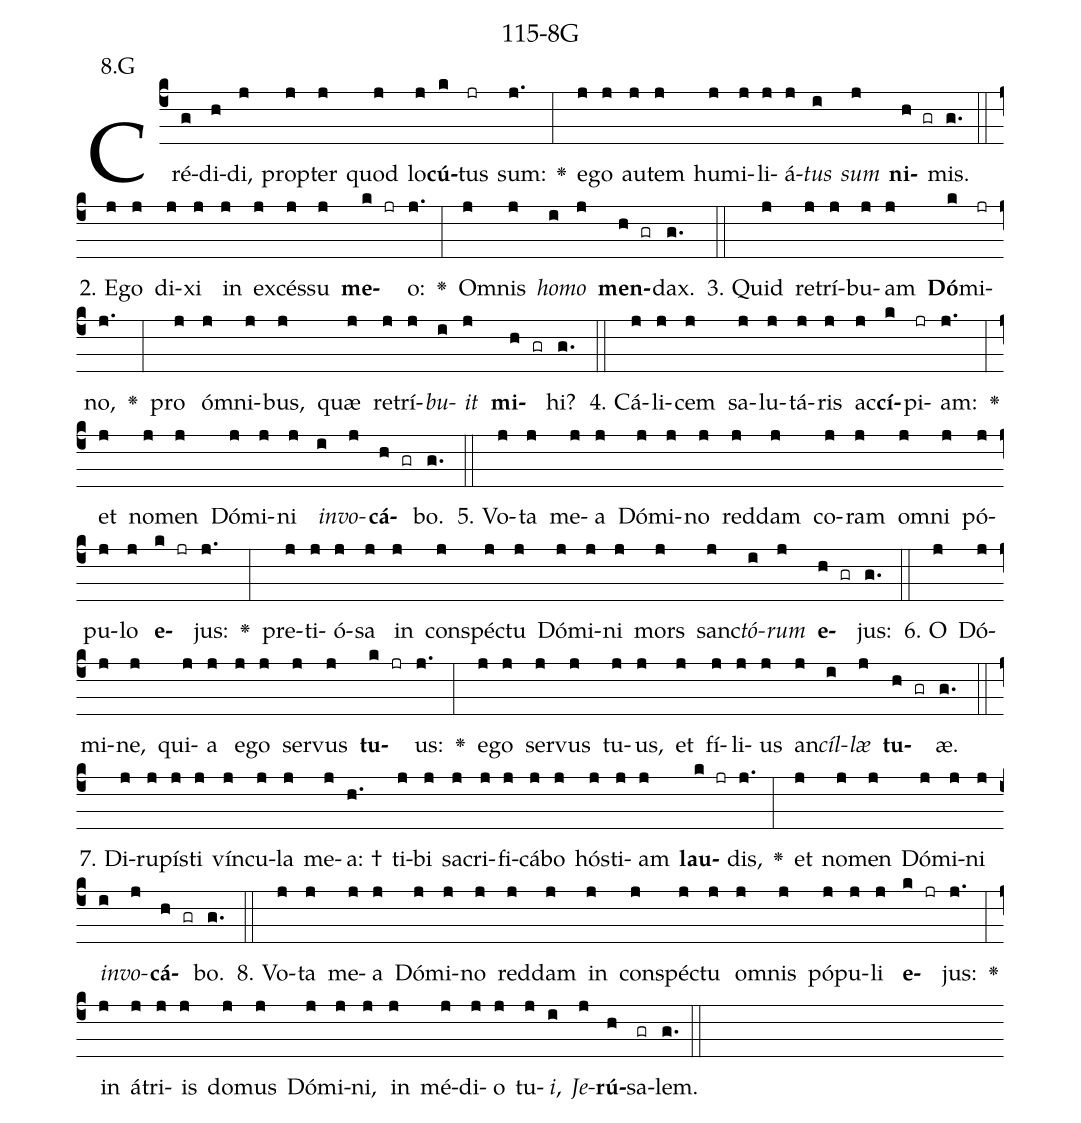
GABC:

name: 115-8G;
annotation: 8.G;
%%
(c4)Cré(g)di(h)di,(j) prop(j)ter(j) quod(j) lo(j)<b>cú</b>(k)tus(jr) sum:(j.) <v>\greheightstar</v>(:) e(j)go(j) au(j)tem(j) hu(j)mi(j)li(j)á(j)<i>tus</i>(i) <i>sum</i>(j) <b>ni</b>(h gr)mis.(g.) (::)
2. E(j)go(j) di(j)xi(j) in(j) ex(j)cés(j)su(j) <b>me</b>(k jr)o:(j.) <v>\greheightstar</v>(:) Om(j)nis(j) <i>ho</i>(i)<i>mo</i>(j) <b>men</b>(h gr)dax.(g.) (::)
3. Quid(j) re(j)trí(j)bu(j)am(j) <b>Dó</b>(k)mi(jr)no,(j.) <v>\greheightstar</v>(:) pro(j) óm(j)ni(j)bus,(j) quæ(j) re(j)trí(j)<i>bu</i>(i)<i>it</i>(j) <b>mi</b>(h gr)hi?(g.) (::)
4. Cá(j)li(j)cem(j) sa(j)lu(j)tá(j)ris(j) ac(j)<b>cí</b>(k)pi(jr)am:(j.) <v>\greheightstar</v>(:) et(j) no(j)men(j) Dó(j)mi(j)ni(j) <i>in</i>(i)<i>vo</i>(j)<b>cá</b>(h gr)bo.(g.) (::)
5. Vo(j)ta(j) me(j)a(j) Dó(j)mi(j)no(j) red(j)dam(j) co(j)ram(j) om(j)ni(j) pó(j)pu(j)lo(j) <b>e</b>(k jr)jus:(j.) <v>\greheightstar</v>(:) pre(j)ti(j)ó(j)sa(j) in(j) con(j)spéc(j)tu(j) Dó(j)mi(j)ni(j) mors(j) sanc(j)<i>tó</i>(i)<i>rum</i>(j) <b>e</b>(h gr)jus:(g.) (::)
6. O(j) Dó(j)mi(j)ne,(j) qui(j)a(j) e(j)go(j) ser(j)vus(j) <b>tu</b>(k jr)us:(j.) <v>\greheightstar</v>(:) e(j)go(j) ser(j)vus(j) tu(j)us,(j) et(j) fí(j)li(j)us(j) an(j)<i>cíl</i>(i)<i>læ</i>(j) <b>tu</b>(h gr)æ.(g.) (::)
7. Di(j)ru(j)pís(j)ti(j) vín(j)cu(j)la(j) me(j)a: †(h.) ti(j)bi(j) sa(j)cri(j)fi(j)cá(j)bo(j) hós(j)ti(j)am(j) <b>lau</b>(k jr)dis,(j.) <v>\greheightstar</v>(:) et(j) no(j)men(j) Dó(j)mi(j)ni(j) <i>in</i>(i)<i>vo</i>(j)<b>cá</b>(h gr)bo.(g.) (::)
8. Vo(j)ta(j) me(j)a(j) Dó(j)mi(j)no(j) red(j)dam(j) in(j) con(j)spéc(j)tu(j) om(j)nis(j) pó(j)pu(j)li(j) <b>e</b>(k jr)jus:(j.) <v>\greheightstar</v>(:) in(j) á(j)tri(j)is(j) do(j)mus(j) Dó(j)mi(j)ni,(j) in(j) mé(j)di(j)o(j) tu(j)<i>i</i>,(i) <i>Je</i>(j)<b>rú</b>(h)sa(gr)lem.(g.) (::)
